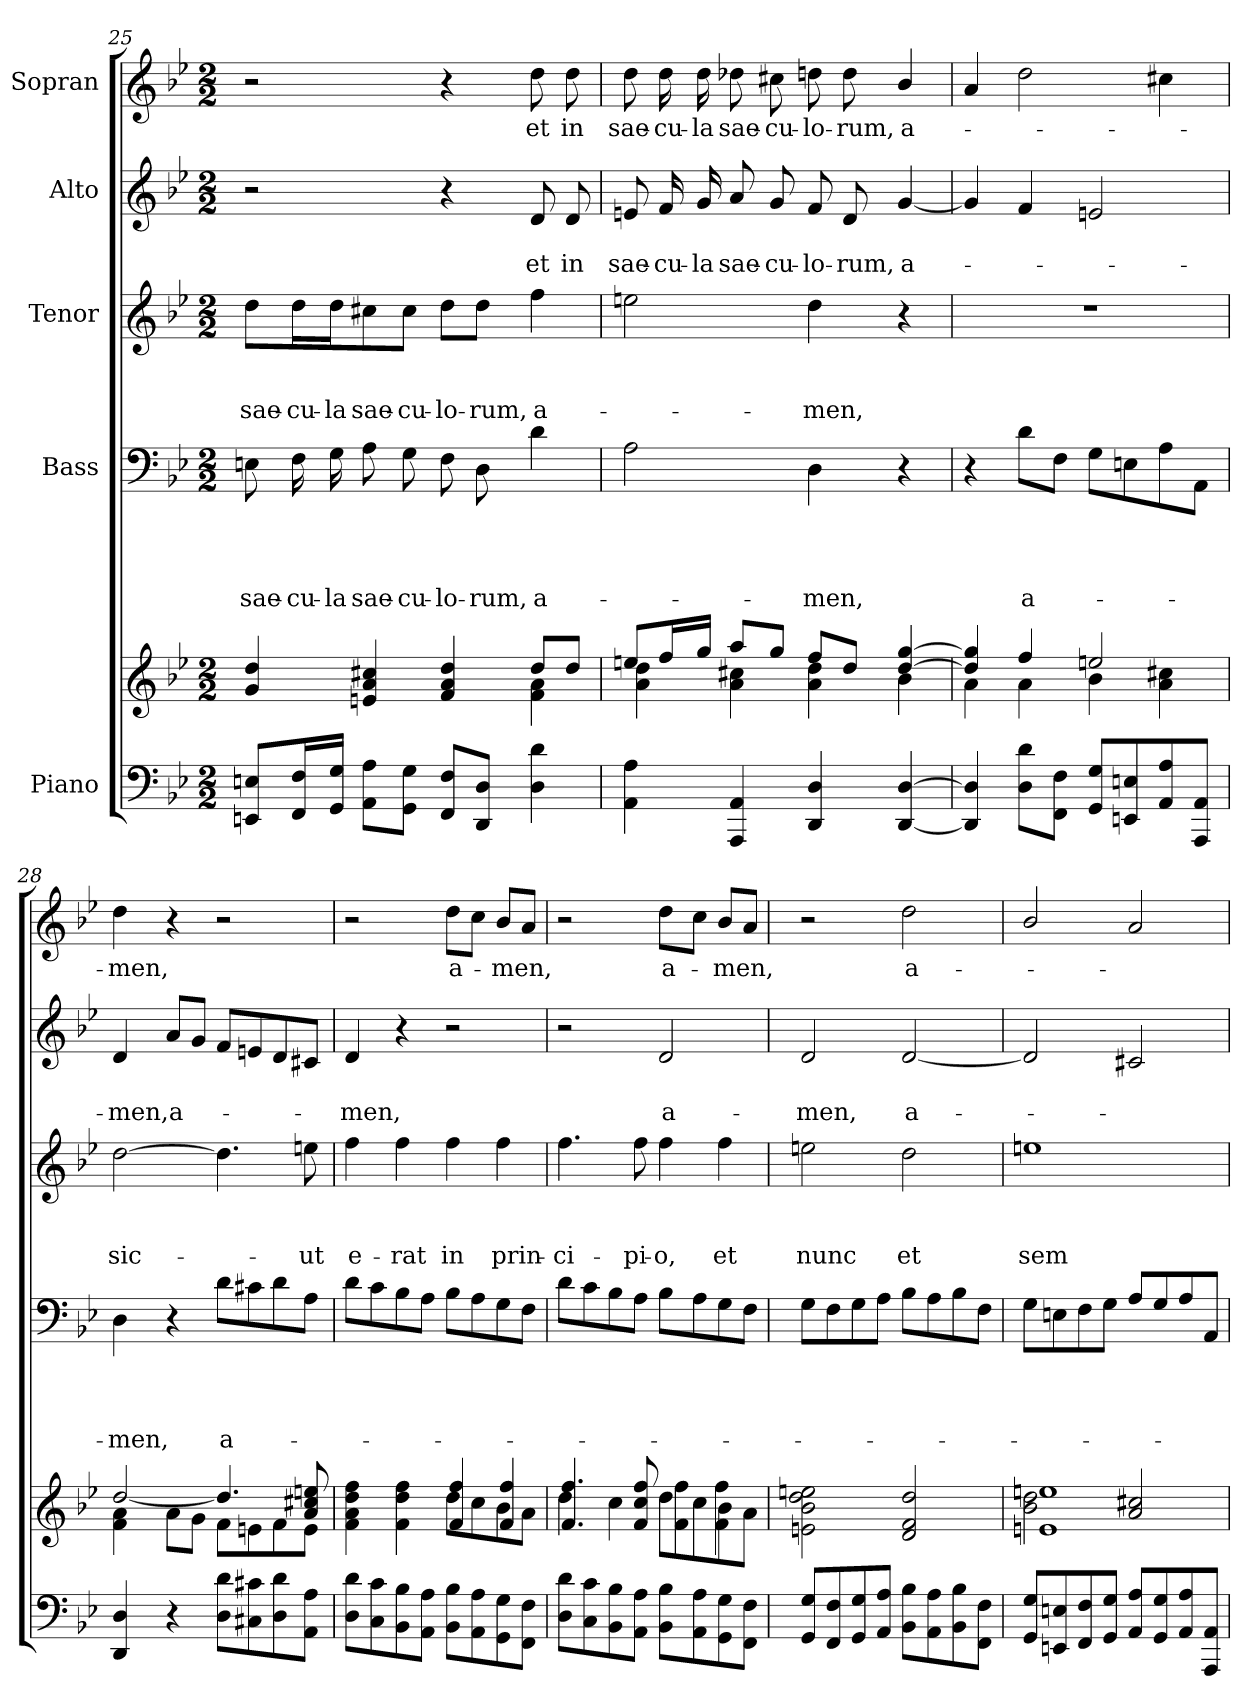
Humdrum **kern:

**kern	**kern	**kern	**text	**text	**text	**text	**kern	**text	**text	**text	**kern	**text	**text	**kern	**text
*part5	*part5	*part4	*part4	*part4	*part4	*part4	*part3	*part3	*part3	*part3	*part2	*part2	*part2	*part1	*part1
*staff6	*staff5	*staff4	*staff4	*staff4	*staff4	*staff4	*staff3	*staff3	*staff3	*staff3	*staff2	*staff2	*staff2	*staff1	*staff1
*I"Piano	*	*I"Bass	*	*	*	*	*I"Tenor	*	*	*	*I"Alto	*	*	*I"Sopran	*
!!LO:PB:g=z
*clefF4	*clefG2	*clefF4	*	*	*	*	*clefG2	*	*	*	*clefG2	*	*	*clefG2	*
*	*	*	*	*	*	*	*ITrd7c12	*	*	*	*	*	*	*	*
*k[b-e-]	*k[b-e-]	*k[b-e-]	*	*	*	*	*k[b-e-]	*	*	*	*k[b-e-]	*	*	*k[b-e-]	*
*B-:	*B-:	*B-:	*	*	*	*	*B-:	*	*	*	*B-:	*	*	*B-:	*
*M2/2	*M2/2	*M2/2	*	*	*	*	*M2/2	*	*	*	*M2/2	*	*	*M2/2	*
=25	=25	=25	=25	=25	=25	=25	=25	=25	=25	=25	=25	=25	=25	=25	=25
*	*^	*	*	*	*	*	*	*	*	*	*	*	*	*	*
!	!	!	!	!	!	!	!LO:LY:b	!	!	!	!LO:LY:b	!	!	!	!	!
8EEn/ 8En/L	4g/ 4dd/	2.ryy	8En\	.	.	.	sae-	8d\L	.	.	sae-	2r	.	.	2r	.
!	!	!	!	!	!	!	!LO:LY:b	!	!	!	!LO:LY:b	!	!	!	!	!
16FF/ 16F/L	.	.	16F\	.	.	.	-cu-	16d\L	.	.	-cu-	.	.	.	.	.
!	!	!	!	!	!	!	!LO:LY:b	!	!	!	!LO:LY:b	!	!	!	!	!
16GG/ 16G/JJ	.	.	16G\	.	.	.	-la	16d\J	.	.	-la	.	.	.	.	.
!	!	!	!	!	!	!	!LO:LY:b	!	!	!	!LO:LY:b	!	!	!	!	!
8AA\ 8A\L	4en/ 4a/ 4cc#X/	.	8A\	.	.	.	sae-	8c#X\	.	.	sae-	.	.	.	.	.
!	!	!	!	!	!	!	!LO:LY:b	!	!	!	!LO:LY:b	!	!	!	!	!
8GG\ 8G\J	.	.	8G\	.	.	.	-cu-	8c#\J	.	.	-cu-	.	.	.	.	.
!	!	!	!	!	!	!	!LO:LY:b	!	!	!	!LO:LY:b	!	!	!	!	!
8FF/ 8F/L	4f/ 4a/ 4dd/	.	8F\	.	.	.	-lo-	8d\L	.	.	-lo-	4r	.	.	4r	.
!	!	!	!	!	!	!	!LO:LY:b	!	!	!	!LO:LY:b	!	!	!	!	!
8DD/ 8D/J	.	.	8D\	.	.	.	-rum,	8d\J	.	.	-rum,	.	.	.	.	.
!	!	!	!	!	!	!	!LO:LY:b	!	!	!	!LO:LY:b	!	!	!LO:LY:b	!	!LO:LY:b
4D\ 4d\	8dd/L	4f\ 4a\	4d\	.	.	.	a-	4f\	.	.	a-	8d/	.	et	8dd\	et
!	!	!	!	!	!	!	!	!	!	!	!	!	!	!LO:LY:b	!	!LO:LY:b
.	8dd/J	.	.	.	.	.	.	.	.	.	.	8d/	.	in	8dd\	in
=26	=26	=26	=26	=26	=26	=26	=26	=26	=26	=26	=26	=26	=26	=26	=26	=26
!	!	!	!	!	!	!	!	!	!	!	!	!	!	!LO:LY:b	!	!LO:LY:b
4AA\ 4A\	8een/L	4a\ 4dd\	2A\	.	.	.	.	2en\	.	.	.	8en/	.	sae-	8dd\	sae-
!	!	!	!	!	!	!	!	!	!	!	!	!	!	!LO:LY:b	!	!LO:LY:b
.	16ff/L	.	.	.	.	.	.	.	.	.	.	16f/	.	-cu-	16dd\	-cu-
!	!	!	!	!	!	!	!	!	!	!	!	!	!	!LO:LY:b	!	!LO:LY:b
.	16gg/JJ	.	.	.	.	.	.	.	.	.	.	16g/	.	-la	16dd\	-la
!	!	!	!	!	!	!	!	!	!	!	!	!	!	!LO:LY:b	!	!LO:LY:b
4AAA/ 4AA/	8aa/L	4a\ 4cc#X\	.	.	.	.	.	.	.	.	.	8a/	.	sae-	8dd-X\	sae-
!	!	!	!	!	!	!	!	!	!	!	!	!	!	!LO:LY:b	!	!LO:LY:b
.	8gg/J	.	.	.	.	.	.	.	.	.	.	8g/	.	-cu-	8cc#X\	-cu-
!	!	!	!	!	!	!	!LO:LY:b	!	!	!	!LO:LY:b	!	!	!LO:LY:b	!	!LO:LY:b
4DD/ 4D/	8ff/L	4a\ 4dd\	4D\	.	.	.	-men,	4d\	.	.	-men,	8f/	.	-lo-	8ddn\	-lo-
!	!	!	!	!	!	!	!	!	!	!	!	!	!	!LO:LY:b	!	!LO:LY:b
.	8dd/J	.	.	.	.	.	.	.	.	.	.	8d/	.	-rum,	8dd\	-rum,
!	!	!	!	!	!	!	!	!	!	!	!	!	!	!LO:LY:b	!	!LO:LY:b
[<4DD/ [>4D/	[>4dd/ [>4gg/	4b-\	4r	.	.	.	.	4r	.	.	.	[<4g/	.	a-	4b-/	a-
=27	=27	=27	=27	=27	=27	=27	=27	=27	=27	=27	=27	=27	=27	=27	=27	=27
4DD/] 4D/]	4dd/] 4gg/]	4a\	4r	.	.	.	.	1r	.	.	.	4g/]	.	.	4a/	.
!	!	!	!	!	!	!	!LO:LY:b	!	!	!	!	!	!	!	!	!
8D\ 8d\L	4ff/	4a\	8d\L	.	.	.	a-	.	.	.	.	4f/	.	.	2dd\	.
8FF\ 8F\J	.	.	8F\J	.	.	.	.	.	.	.	.	.	.	.	.	.
8GG/ 8G/L	2een/	4b-\	8G\L	.	.	.	.	.	.	.	.	2en/	.	.	.	.
8EEn/ 8En/	.	.	8En\	.	.	.	.	.	.	.	.	.	.	.	.	.
8AA/ 8A/	.	4a\ 4cc#X\	8A\	.	.	.	.	.	.	.	.	.	.	.	4cc#X\	.
8AAA/ 8AA/J	.	.	8AA\J	.	.	.	.	.	.	.	.	.	.	.	.	.
=28	=28	=28	=28	=28	=28	=28	=28	=28	=28	=28	=28	=28	=28	=28	=28	=28
!	!	!	!	!	!	!	!LO:LY:b	!	!	!	!LO:LY:b	!	!	!LO:LY:b	!	!LO:LY:b
4DD/ 4D/	4f\ 4a\	[>2dd/	4D\	.	.	.	-men,	[>2d\	.	.	sic-	4d/	.	-men,	4dd\	-men,
!	!	!	!	!	!	!	!	!	!	!	!	!	!	!LO:LY:b	!	!
4r	8a\L	.	4r	.	.	.	.	.	.	.	.	8a/L	.	a-	4r	.
.	8g\J	.	.	.	.	.	.	.	.	.	.	8g/J	.	.	.	.
!	!	!	!	!	!	!	!LO:LY:b	!	!	!	!	!	!	!	!	!
8D\ 8d\L	8f\L	4.dd/]	8d\L	.	.	.	a-	4.d\]	.	.	.	8f/L	.	.	2r	.
8C#X\ 8c#X\	8en\	.	8c#X\	.	.	.	.	.	.	.	.	8en/	.	.	.	.
8D\ 8d\	8f\	.	8d\	.	.	.	.	.	.	.	.	8d/	.	.	.	.
!	!	!	!	!	!	!	!	!	!	!	!LO:LY:b	!	!	!	!	!
8AA\ 8A\J	8e\J	8a/ 8cc#X/ 8een/	8A\J	.	.	.	.	8en\	.	.	-ut	8c#X/J	.	.	.	.
!!LO:LB:g=z
=29	=29	=29	=29	=29	=29	=29	=29	=29	=29	=29	=29	=29	=29	=29	=29	=29
!	!	!	!	!	!	!	!	!	!	!	!LO:LY:b	!	!	!LO:LY:b	!	!
8D\ 8d\L	4f\ 4a\ 4dd\ 4ff\	2ryy	8d\L	.	.	.	.	4f\	.	.	e-	4d/	.	-men,	2r	.
8C\ 8c\	.	.	8c\	.	.	.	.	.	.	.	.	.	.	.	.	.
!	!	!	!	!	!	!	!	!	!	!	!LO:LY:b	!	!	!	!	!
8BB-\ 8B-\	4f\ 4dd\ 4ff\	.	8B-\	.	.	.	.	4f\	.	.	-rat	4r	.	.	.	.
8AA\ 8A\J	.	.	8A\J	.	.	.	.	.	.	.	.	.	.	.	.	.
!	!	!	!	!	!	!	!	!	!	!	!LO:LY:b	!	!	!	!	!LO:LY:b
8BB-\ 8B-\L	8dd\L	4f/ 4ff/	8B-\L	.	.	.	.	4f\	.	.	in	2r	.	.	8dd\L	a-
8AA\ 8A\	8cc\	.	8A\	.	.	.	.	.	.	.	.	.	.	.	8cc\J	.
!	!	!	!	!	!	!	!	!	!	!	!LO:LY:b	!	!	!	!	!LO:LY:b
8GG\ 8G\	8b-\	4f/ 4ff/	8G\	.	.	.	.	4f\	.	.	prin-	.	.	.	8b-/L	-men,
8FF\ 8F\J	8a\J	.	8F\J	.	.	.	.	.	.	.	.	.	.	.	8a/J	.
=30	=30	=30	=30	=30	=30	=30	=30	=30	=30	=30	=30	=30	=30	=30	=30	=30
!	!	!	!	!	!	!	!	!	!	!	!LO:LY:b	!	!	!	!	!
8D\ 8d\L	4dd\	4.f/ 4.ff/	8d\L	.	.	.	.	4.f\	.	.	-ci-	2r	.	.	2r	.
8C\ 8c\	.	.	8c\	.	.	.	.	.	.	.	.	.	.	.	.	.
8BB-\ 8B-\	4cc\	.	8B-\	.	.	.	.	.	.	.	.	.	.	.	.	.
!	!	!	!	!	!	!	!	!	!	!	!LO:LY:b	!	!	!	!	!
8AA\ 8A\J	.	8f/ 8cc/ 8ff/	8A\J	.	.	.	.	8f\	.	.	-pi-	.	.	.	.	.
!	!	!	!	!	!	!	!	!	!	!	!LO:LY:b	!	!	!LO:LY:b	!	!LO:LY:b
8BB-\ 8B-\L	8dd\L	4f\ 4ff\	8B-\L	.	.	.	.	4f\	.	.	-o,	2d/	.	a-	8dd\L	a-
8AA\ 8A\	8cc\	.	8A\	.	.	.	.	.	.	.	.	.	.	.	8cc\J	.
!	!	!	!	!	!	!	!	!	!	!	!LO:LY:b	!	!	!	!	!LO:LY:b
8GG\ 8G\	8b-\	4f\ 4ff\	8G\	.	.	.	.	4f\	.	.	et	.	.	.	8b-/L	-men,
8FF\ 8F\J	8a\J	.	8F\J	.	.	.	.	.	.	.	.	.	.	.	8a/J	.
=31	=31	=31	=31	=31	=31	=31	=31	=31	=31	=31	=31	=31	=31	=31	=31	=31
!	!	!	!	!	!	!	!	!	!	!	!LO:LY:b	!	!	!LO:LY:b	!	!
8GG/ 8G/L	2en\ 2b-\ 2dd\ 2een\	1ryy	8G\L	.	.	.	.	2en\	.	.	nunc	2d/	.	-men,	2r	.
8FF/ 8F/	.	.	8F\	.	.	.	.	.	.	.	.	.	.	.	.	.
8GG/ 8G/	.	.	8G\	.	.	.	.	.	.	.	.	.	.	.	.	.
8AA/ 8A/J	.	.	8A\J	.	.	.	.	.	.	.	.	.	.	.	.	.
!	!	!	!	!	!	!	!	!	!	!	!LO:LY:b	!	!	!LO:LY:b	!	!LO:LY:b
8BB-\ 8B-\L	2d/ 2f/ 2dd/	.	8B-\L	.	.	.	.	2d\	.	.	et	[<2d/	.	a-	2dd\	a-
8AA\ 8A\	.	.	8A\	.	.	.	.	.	.	.	.	.	.	.	.	.
8BB-\ 8B-\	.	.	8B-\	.	.	.	.	.	.	.	.	.	.	.	.	.
8FF\ 8F\J	.	.	8F\J	.	.	.	.	.	.	.	.	.	.	.	.	.
=32	=32	=32	=32	=32	=32	=32	=32	=32	=32	=32	=32	=32	=32	=32	=32	=32
!	!	!	!	!	!	!	!	!	!	!	!LO:LY:b	!	!	!	!	!
8GG/ 8G/L	2b-\ 2dd\	1en 1een	8G\L	.	.	.	.	1en	.	.	sem-	2d/]	.	.	2b-/	.
8EEn/ 8En/	.	.	8En\	.	.	.	.	.	.	.	.	.	.	.	.	.
8FF/ 8F/	.	.	8F\	.	.	.	.	.	.	.	.	.	.	.	.	.
8GG/ 8G/J	.	.	8G\J	.	.	.	.	.	.	.	.	.	.	.	.	.
8AA/ 8A/L	2a/ 2cc#X/	.	8A/L	.	.	.	.	.	.	.	.	2c#X/	.	.	2a/	.
8GG/ 8G/	.	.	8G/	.	.	.	.	.	.	.	.	.	.	.	.	.
8AA/ 8A/	.	.	8A/	.	.	.	.	.	.	.	.	.	.	.	.	.
8AAA/ 8AA/J	.	.	8AA/J	.	.	.	.	.	.	.	.	.	.	.	.	.
*	*v	*v	*	*	*	*	*	*	*	*	*	*	*	*	*	*
=	=	=	=	=	=	=	=	=	=	=	=	=	=	=	=
*-	*-	*-	*-	*-	*-	*-	*-	*-	*-	*-	*-	*-	*-	*-	*-
